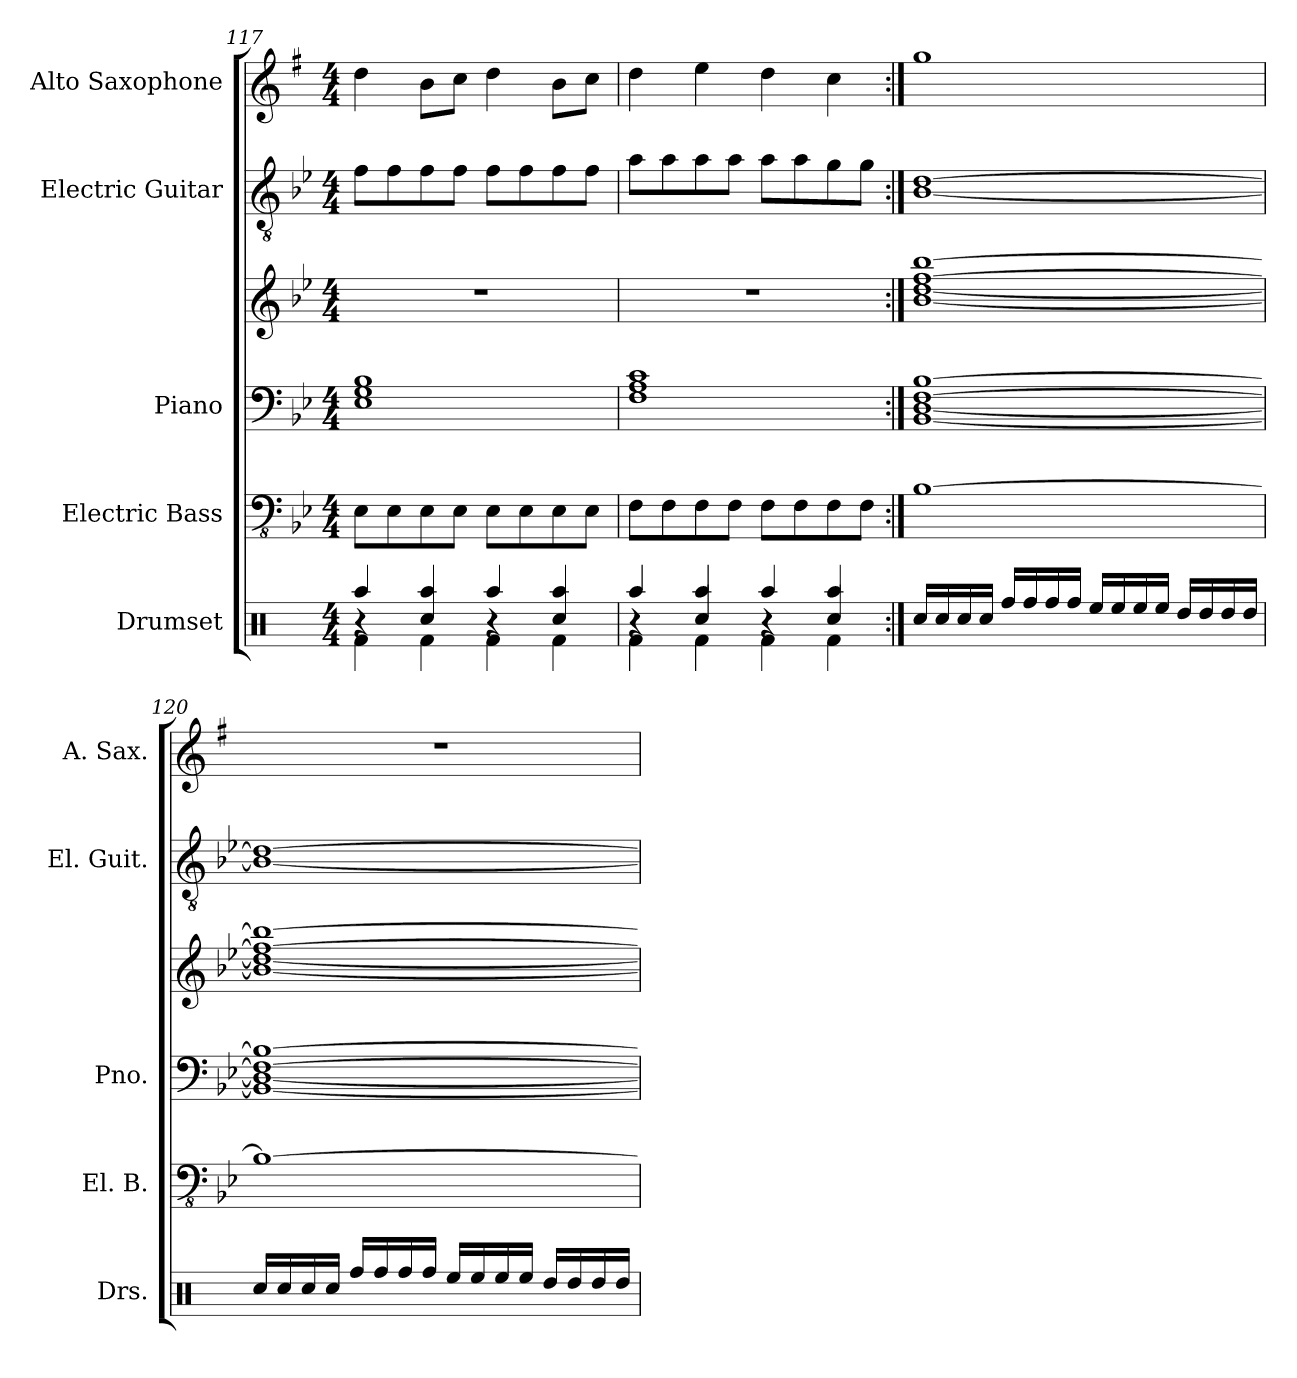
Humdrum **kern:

**kern	**kern	**kern	**kern	**kern	**kern
*part5	*part4	*part3	*part3	*part2	*part1
*staff6	*staff5	*staff4	*staff3	*staff2	*staff1
*I"Drumset	*I"Electric Bass	*I"Piano	*	*I"Electric Guitar	*I"Alto Saxophone
*I'Drs.	*I'El. B.	*I'Pno.	*	*I'El. Guit.	*I'A. Sax.
!!LO:PB:g=z
*clefX	*clefFv4	*clefF4	*clefG2	*clefGv2	*clefG2
*	*	*	*	*	*ITrd5c9
*k[]	*k[b-e-]	*k[b-e-]	*k[b-e-]	*k[b-e-]	*k[b-e-]
*C:	*B-:	*B-:	*B-:	*B-:	*B-:
*M4/4	*M4/4	*M4/4	*M4/4	*M4/4	*M4/4
=117	=117	=117	=117	=117	=117
*^	*	*	*	*	*
*	*^	*	*	*	*	*
4Raa/	4Rf\	4r	8EE-\L	1E- 1G 1B-	1r	8f\L	4f\
.	.	.	8EE-\	.	.	8f\	.
4Raa/	4Rf\	4Rcc/	8EE-\	.	.	8f\	8d\L
.	.	.	8EE-\J	.	.	8f\J	8e-\J
4Raa/	4Rf\	4r	8EE-\L	.	.	8f\L	4f\
.	.	.	8EE-\	.	.	8f\	.
4Raa/	4Rf\	4Rcc/	8EE-\	.	.	8f\	8d\L
.	.	.	8EE-\J	.	.	8f\J	8e-\J
=118	=118	=118	=118	=118	=118	=118	=118
4Raa/	4Rf\	4r	8FF\L	1F 1A 1c	1r	8a\L	4f\
.	.	.	8FF\	.	.	8a\	.
4Raa/	4Rf\	4Rcc/	8FF\	.	.	8a\	4g\
.	.	.	8FF\J	.	.	8a\J	.
4Raa/	4Rf\	4r	8FF\L	.	.	8a\L	4f\
.	.	.	8FF\	.	.	8a\	.
4Raa/	4Rf\	4Rcc/	8FF\	.	.	8g\	4e-\
.	.	.	8FF\J	.	.	8g\J	.
*v	*v	*v	*	*	*	*	*
=119:|!	=119:|!	=119:|!	=119:|!	=119:|!	=119:|!
16Rcc/LL	[1BB-	[1BB- [1D [1F [1B-	[1b- [1dd [1ff [1bb-	[1B- [1d	1b-
16Rcc/	.	.	.	.	.
16Rcc/	.	.	.	.	.
16Rcc/JJ	.	.	.	.	.
16Rff/LL	.	.	.	.	.
16Rff/	.	.	.	.	.
16Rff/	.	.	.	.	.
16Rff/JJ	.	.	.	.	.
16Ree/LL	.	.	.	.	.
16Ree/	.	.	.	.	.
16Ree/	.	.	.	.	.
16Ree/JJ	.	.	.	.	.
16Rdd/LL	.	.	.	.	.
16Rdd/	.	.	.	.	.
16Rdd/	.	.	.	.	.
16Rdd/JJ	.	.	.	.	.
!!LO:PB:g=z
=120	=120	=120	=120	=120	=120
16Rcc/LL	1BB-_	1BB-_ 1D_ 1F_ 1B-_	1b-_ 1dd_ 1ff_ 1bb-_	1B-_ 1d_	1r
16Rcc/	.	.	.	.	.
16Rcc/	.	.	.	.	.
16Rcc/JJ	.	.	.	.	.
16Rff/LL	.	.	.	.	.
16Rff/	.	.	.	.	.
16Rff/	.	.	.	.	.
16Rff/JJ	.	.	.	.	.
16Ree/LL	.	.	.	.	.
16Ree/	.	.	.	.	.
16Ree/	.	.	.	.	.
16Ree/JJ	.	.	.	.	.
16Rdd/LL	.	.	.	.	.
16Rdd/	.	.	.	.	.
16Rdd/	.	.	.	.	.
16Rdd/JJ	.	.	.	.	.
=	=	=	=	=	=
*-	*-	*-	*-	*-	*-
